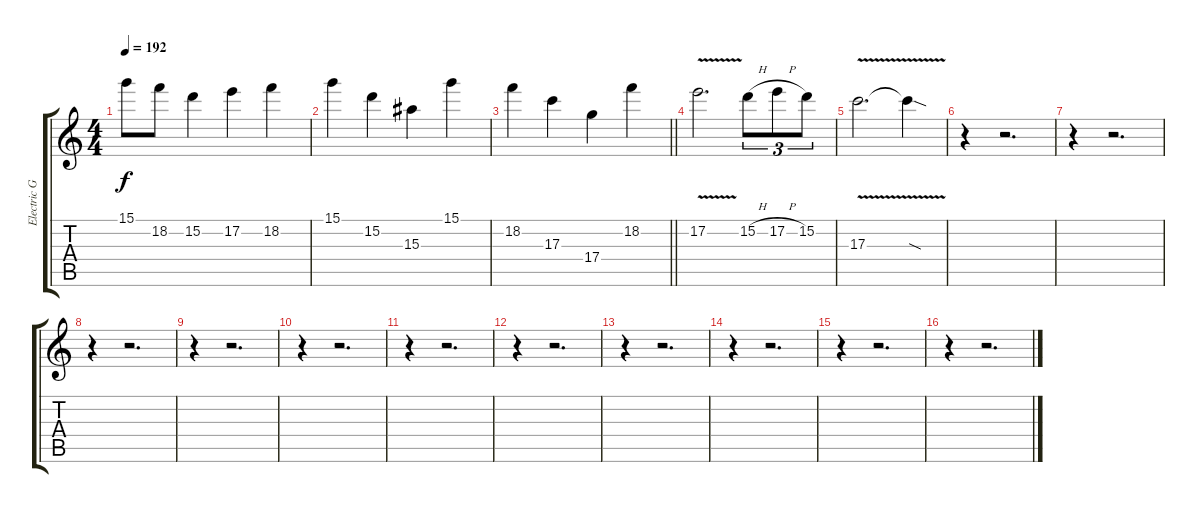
\track ("Electric Guitar" "Electric G") {instrument distortionguitar}
\staff {score tabs}
\tuning (E4 B3 G3 D3 A2 D2) {hide}
\ts (4 4)
\tempo 192
\clef g2
\ks c
15.1.8{dy f} 18.2.8 15.2.4 17.2.4 18.2.4 |
15.1.4 15.2.4 15.3.4 15.1.4 |
\barLineRight lightlight
18.2.4 17.3.4 17.4.4 18.2.4 |
17.2{v}.2{d} 15.2{h}.8{tu (3 2)} 17.2{h}.8{tu (3 2)} 15.2.8{tu (3 2)} |
17.3{v}.2{d} 17.3{v sod t}.4 |
r.4 r.2{d} |
r.4 r.2{d} |
r.4 r.2{d} |
r.4 r.2{d} |
r.4 r.2{d} |
r.4 r.2{d} |
r.4 r.2{d} |
r.4 r.2{d} |
r.4 r.2{d} |
r.4 r.2{d} |
r.4 r.2{d}
